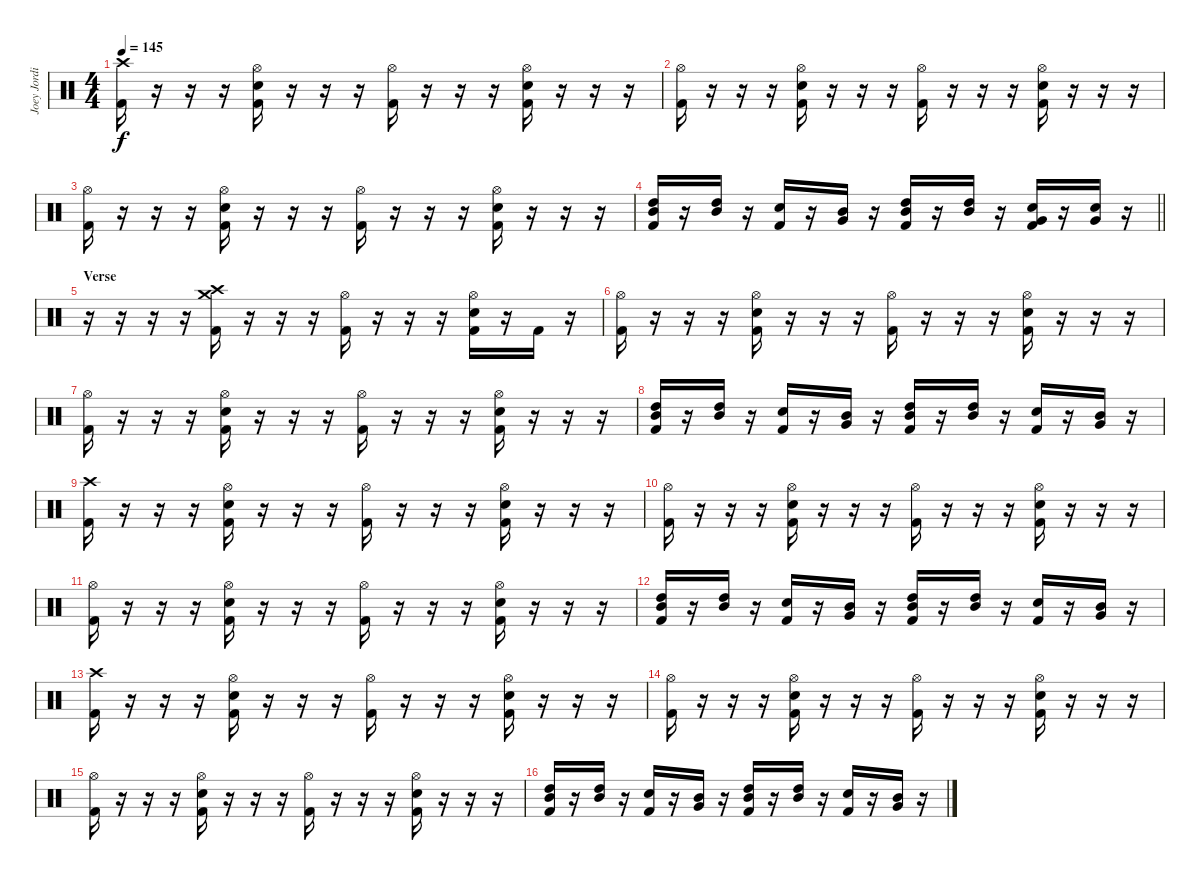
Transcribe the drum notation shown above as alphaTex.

\track ("Joey Jordison" "Joey Jordi") {instrument percussion}
\staff {score}
\articulation defaults
\ts (4 4)
\tempo 145
\clef neutral
\ks c
("Crash high (hit)" "Kick (hit) 2").16{dy f} r.16 r.16 r.16 ("Electric Snare (hit)" "Hi-Hat (open)" "Kick (hit) 2").16 r.16 r.16 r.16 ("Hi-Hat (open)" "Kick (hit) 2").16 r.16 r.16 r.16 ("Electric Snare (hit)" "Hi-Hat (open)" "Kick (hit) 2").16 r.16 r.16 r.16 |
("Hi-Hat (open)" "Kick (hit) 2").16 r.16 r.16 r.16 ("Electric Snare (hit)" "Hi-Hat (open)" "Kick (hit) 2").16 r.16 r.16 r.16 ("Hi-Hat (open)" "Kick (hit) 2").16 r.16 r.16 r.16 ("Electric Snare (hit)" "Hi-Hat (open)" "Kick (hit) 2").16 r.16 r.16 r.16 |
("Hi-Hat (open)" "Kick (hit) 2").16 r.16 r.16 r.16 ("Electric Snare (hit)" "Hi-Hat (open)" "Kick (hit) 2").16 r.16 r.16 r.16 ("Hi-Hat (open)" "Kick (hit) 2").16 r.16 r.16 r.16 ("Electric Snare (hit)" "Hi-Hat (open)" "Kick (hit) 2").16 r.16 r.16 r.16 |
\barLineRight lightlight
("High Tom (hit)" "Mid Tom (hit)" "Kick (hit) 2").16 r.16 ("High Tom (hit)" "Mid Tom (hit)").16 r.16 ("Electric Snare (hit)" "Kick (hit) 2").16 r.16 ("Very Low Tom (hit)" "Mid Tom (hit)").16 r.16 ("High Tom (hit)" "Mid Tom (hit)" "Kick (hit) 2").16 r.16 ("High Tom (hit)" "Mid Tom (hit)").16 r.16 ("Electric Snare (hit)" "Very Low Tom (hit)" "Kick (hit) 2").16 r.16 ("Electric Snare (hit)" "Very Low Tom (hit)").16 r.16 |
\section ("" "Verse")
r.16 r.16 r.16 r.16 ("Crash high (hit)" "Crash medium (hit)" "Kick (hit) 2").16 r.16 r.16 r.16 ("Hi-Hat (open)" "Kick (hit) 2").16 r.16 r.16 r.16 ("Electric Snare (hit)" "Hi-Hat (open)" "Kick (hit) 2").16 r.16 "Kick (hit) 2".16 r.16 |
("Hi-Hat (open)" "Kick (hit) 2").16 r.16 r.16 r.16 ("Electric Snare (hit)" "Hi-Hat (open)" "Kick (hit) 2").16 r.16 r.16 r.16 ("Hi-Hat (open)" "Kick (hit) 2").16 r.16 r.16 r.16 ("Electric Snare (hit)" "Hi-Hat (open)" "Kick (hit) 2").16 r.16 r.16 r.16 |
("Hi-Hat (open)" "Kick (hit) 2").16 r.16 r.16 r.16 ("Electric Snare (hit)" "Hi-Hat (open)" "Kick (hit) 2").16 r.16 r.16 r.16 ("Hi-Hat (open)" "Kick (hit) 2").16 r.16 r.16 r.16 ("Electric Snare (hit)" "Hi-Hat (open)" "Kick (hit) 2").16 r.16 r.16 r.16 |
("High Tom (hit)" "Mid Tom (hit)" "Kick (hit) 2").16 r.16 ("High Tom (hit)" "Mid Tom (hit)").16 r.16 ("Electric Snare (hit)" "Kick (hit) 2").16 r.16 ("Very Low Tom (hit)" "Mid Tom (hit)").16 r.16 ("High Tom (hit)" "Mid Tom (hit)" "Kick (hit) 2").16 r.16 ("High Tom (hit)" "Mid Tom (hit)").16 r.16 ("Electric Snare (hit)" "Kick (hit) 2").16 r.16 ("Very Low Tom (hit)" "Mid Tom (hit)").16 r.16 |
("Crash high (hit)" "Kick (hit) 2").16 r.16 r.16 r.16 ("Electric Snare (hit)" "Hi-Hat (open)" "Kick (hit) 2").16 r.16 r.16 r.16 ("Hi-Hat (open)" "Kick (hit) 2").16 r.16 r.16 r.16 ("Electric Snare (hit)" "Hi-Hat (open)" "Kick (hit) 2").16 r.16 r.16 r.16 |
("Hi-Hat (open)" "Kick (hit) 2").16 r.16 r.16 r.16 ("Electric Snare (hit)" "Hi-Hat (open)" "Kick (hit) 2").16 r.16 r.16 r.16 ("Hi-Hat (open)" "Kick (hit) 2").16 r.16 r.16 r.16 ("Electric Snare (hit)" "Hi-Hat (open)" "Kick (hit) 2").16 r.16 r.16 r.16 |
("Hi-Hat (open)" "Kick (hit) 2").16 r.16 r.16 r.16 ("Electric Snare (hit)" "Hi-Hat (open)" "Kick (hit) 2").16 r.16 r.16 r.16 ("Hi-Hat (open)" "Kick (hit) 2").16 r.16 r.16 r.16 ("Electric Snare (hit)" "Hi-Hat (open)" "Kick (hit) 2").16 r.16 r.16 r.16 |
("High Tom (hit)" "Mid Tom (hit)" "Kick (hit) 2").16 r.16 ("High Tom (hit)" "Mid Tom (hit)").16 r.16 ("Electric Snare (hit)" "Kick (hit) 2").16 r.16 ("Mid Tom (hit)" "Very Low Tom (hit)").16 r.16 ("High Tom (hit)" "Mid Tom (hit)" "Kick (hit) 2").16 r.16 ("High Tom (hit)" "Mid Tom (hit)").16 r.16 ("Electric Snare (hit)" "Kick (hit) 2").16 r.16 ("Mid Tom (hit)" "Very Low Tom (hit)").16 r.16 |
("Crash high (hit)" "Kick (hit) 2").16 r.16 r.16 r.16 ("Electric Snare (hit)" "Hi-Hat (open)" "Kick (hit) 2").16 r.16 r.16 r.16 ("Hi-Hat (open)" "Kick (hit) 2").16 r.16 r.16 r.16 ("Electric Snare (hit)" "Hi-Hat (open)" "Kick (hit) 2").16 r.16 r.16 r.16 |
("Hi-Hat (open)" "Kick (hit) 2").16 r.16 r.16 r.16 ("Electric Snare (hit)" "Hi-Hat (open)" "Kick (hit) 2").16 r.16 r.16 r.16 ("Hi-Hat (open)" "Kick (hit) 2").16 r.16 r.16 r.16 ("Electric Snare (hit)" "Hi-Hat (open)" "Kick (hit) 2").16 r.16 r.16 r.16 |
("Hi-Hat (open)" "Kick (hit) 2").16 r.16 r.16 r.16 ("Electric Snare (hit)" "Hi-Hat (open)" "Kick (hit) 2").16 r.16 r.16 r.16 ("Hi-Hat (open)" "Kick (hit) 2").16 r.16 r.16 r.16 ("Electric Snare (hit)" "Hi-Hat (open)" "Kick (hit) 2").16 r.16 r.16 r.16 |
("High Tom (hit)" "Mid Tom (hit)" "Kick (hit) 2").16 r.16 ("High Tom (hit)" "Mid Tom (hit)").16 r.16 ("Electric Snare (hit)" "Kick (hit) 2").16 r.16 ("Mid Tom (hit)" "Very Low Tom (hit)").16 r.16 ("High Tom (hit)" "Mid Tom (hit)" "Kick (hit) 2").16 r.16 ("High Tom (hit)" "Mid Tom (hit)").16 r.16 ("Electric Snare (hit)" "Kick (hit) 2").16 r.16 ("Mid Tom (hit)" "Very Low Tom (hit)").16 r.16
